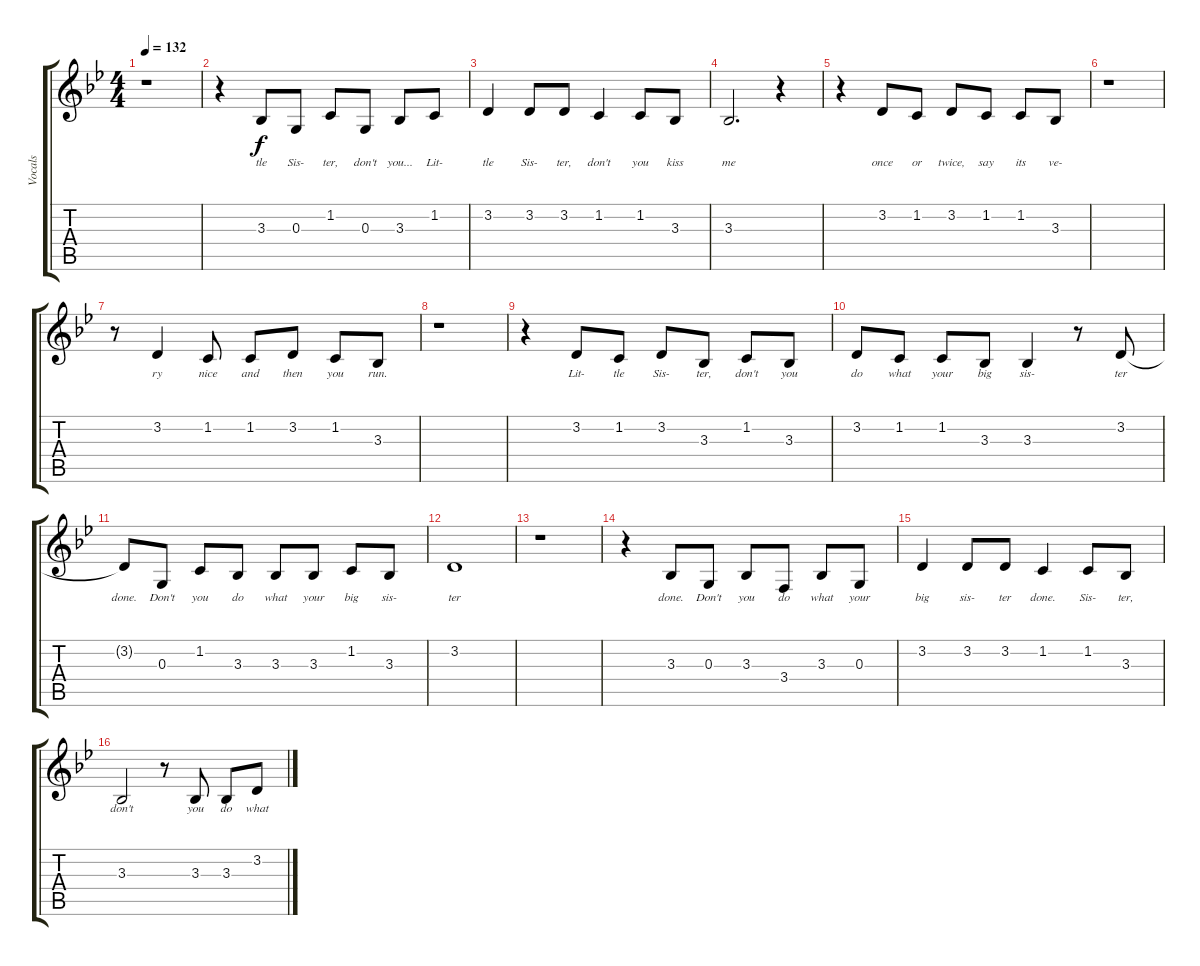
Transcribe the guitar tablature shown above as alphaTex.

\track ("Vocals" "Vocals") {instrument harmonica}
\staff {score tabs}
\tuning (E4 B3 G3 D3 A2 E2) {hide}
\ts (4 4)
\tempo 132
\clef g2
\ks bb
r.1{dy f} |
r.4 3.3.8{lyrics (0 "tle") lyrics (1 "") lyrics (2 "") lyrics (3 "") lyrics (4 "")} 0.3.8{lyrics (0 "Sis-") lyrics (1 "") lyrics (2 "") lyrics (3 "") lyrics (4 "")} 1.2.8{lyrics (0 "ter,") lyrics (1 "") lyrics (2 "") lyrics (3 "") lyrics (4 "")} 0.3.8{lyrics (0 "don't") lyrics (1 "") lyrics (2 "") lyrics (3 "") lyrics (4 "")} 3.3.8{lyrics (0 "you...") lyrics (1 "") lyrics (2 "") lyrics (3 "") lyrics (4 "")} 1.2.8{lyrics (0 "Lit-") lyrics (1 "") lyrics (2 "") lyrics (3 "") lyrics (4 "")} |
3.2.4{lyrics (0 "tle") lyrics (1 "") lyrics (2 "") lyrics (3 "") lyrics (4 "")} 3.2.8{lyrics (0 "Sis-") lyrics (1 "") lyrics (2 "") lyrics (3 "") lyrics (4 "")} 3.2.8{lyrics (0 "ter,") lyrics (1 "") lyrics (2 "") lyrics (3 "") lyrics (4 "")} 1.2.4{lyrics (0 "don't") lyrics (1 "") lyrics (2 "") lyrics (3 "") lyrics (4 "")} 1.2.8{lyrics (0 "you") lyrics (1 "") lyrics (2 "") lyrics (3 "") lyrics (4 "")} 3.3.8{lyrics (0 "kiss") lyrics (1 "") lyrics (2 "") lyrics (3 "") lyrics (4 "")} |
3.3.2{d lyrics (0 "me") lyrics (1 "") lyrics (2 "") lyrics (3 "") lyrics (4 "")} r.4 |
r.4 3.2.8{lyrics (0 "once") lyrics (1 "") lyrics (2 "") lyrics (3 "") lyrics (4 "")} 1.2.8{lyrics (0 "or") lyrics (1 "") lyrics (2 "") lyrics (3 "") lyrics (4 "")} 3.2.8{lyrics (0 "twice,") lyrics (1 "") lyrics (2 "") lyrics (3 "") lyrics (4 "")} 1.2.8{lyrics (0 "say") lyrics (1 "") lyrics (2 "") lyrics (3 "") lyrics (4 "")} 1.2.8{lyrics (0 "its") lyrics (1 "") lyrics (2 "") lyrics (3 "") lyrics (4 "")} 3.3.8{lyrics (0 "ve-") lyrics (1 "") lyrics (2 "") lyrics (3 "") lyrics (4 "")} |
r.1 |
r.8 3.2.4{lyrics (0 "ry") lyrics (1 "") lyrics (2 "") lyrics (3 "") lyrics (4 "")} 1.2.8{lyrics (0 "nice") lyrics (1 "") lyrics (2 "") lyrics (3 "") lyrics (4 "")} 1.2.8{lyrics (0 "and") lyrics (1 "") lyrics (2 "") lyrics (3 "") lyrics (4 "")} 3.2.8{lyrics (0 "then") lyrics (1 "") lyrics (2 "") lyrics (3 "") lyrics (4 "")} 1.2.8{lyrics (0 "you") lyrics (1 "") lyrics (2 "") lyrics (3 "") lyrics (4 "")} 3.3.8{lyrics (0 "run.") lyrics (1 "") lyrics (2 "") lyrics (3 "") lyrics (4 "")} |
r.1 |
r.4 3.2.8{lyrics (0 "Lit-") lyrics (1 "") lyrics (2 "") lyrics (3 "") lyrics (4 "")} 1.2.8{lyrics (0 "tle") lyrics (1 "") lyrics (2 "") lyrics (3 "") lyrics (4 "")} 3.2.8{lyrics (0 "Sis-") lyrics (1 "") lyrics (2 "") lyrics (3 "") lyrics (4 "")} 3.3.8{lyrics (0 "ter,") lyrics (1 "") lyrics (2 "") lyrics (3 "") lyrics (4 "")} 1.2.8{lyrics (0 "don't") lyrics (1 "") lyrics (2 "") lyrics (3 "") lyrics (4 "")} 3.3.8{lyrics (0 "you") lyrics (1 "") lyrics (2 "") lyrics (3 "") lyrics (4 "")} |
3.2.8{lyrics (0 "do") lyrics (1 "") lyrics (2 "") lyrics (3 "") lyrics (4 "")} 1.2.8{lyrics (0 "what") lyrics (1 "") lyrics (2 "") lyrics (3 "") lyrics (4 "")} 1.2.8{lyrics (0 "your") lyrics (1 "") lyrics (2 "") lyrics (3 "") lyrics (4 "")} 3.3.8{lyrics (0 "big") lyrics (1 "") lyrics (2 "") lyrics (3 "") lyrics (4 "")} 3.3.4{lyrics (0 "sis-") lyrics (1 "") lyrics (2 "") lyrics (3 "") lyrics (4 "")} r.8 3.2.8{lyrics (0 "ter") lyrics (1 "") lyrics (2 "") lyrics (3 "") lyrics (4 "")} |
3.2{t}.8{lyrics (0 "done.") lyrics (1 "") lyrics (2 "") lyrics (3 "") lyrics (4 "")} 0.3.8{lyrics (0 "Don't") lyrics (1 "") lyrics (2 "") lyrics (3 "") lyrics (4 "")} 1.2.8{lyrics (0 "you") lyrics (1 "") lyrics (2 "") lyrics (3 "") lyrics (4 "")} 3.3.8{lyrics (0 "do") lyrics (1 "") lyrics (2 "") lyrics (3 "") lyrics (4 "")} 3.3.8{lyrics (0 "what") lyrics (1 "") lyrics (2 "") lyrics (3 "") lyrics (4 "")} 3.3.8{lyrics (0 "your") lyrics (1 "") lyrics (2 "") lyrics (3 "") lyrics (4 "")} 1.2.8{lyrics (0 "big") lyrics (1 "") lyrics (2 "") lyrics (3 "") lyrics (4 "")} 3.3.8{lyrics (0 "sis-") lyrics (1 "") lyrics (2 "") lyrics (3 "") lyrics (4 "")} |
3.2.1{lyrics (0 "ter") lyrics (1 "") lyrics (2 "") lyrics (3 "") lyrics (4 "")} |
r.1 |
r.4 3.3.8{lyrics (0 "done.") lyrics (1 "") lyrics (2 "") lyrics (3 "") lyrics (4 "")} 0.3.8{lyrics (0 "Don't") lyrics (1 "") lyrics (2 "") lyrics (3 "") lyrics (4 "")} 3.3.8{lyrics (0 "you") lyrics (1 "") lyrics (2 "") lyrics (3 "") lyrics (4 "")} 3.4.8{lyrics (0 "do") lyrics (1 "") lyrics (2 "") lyrics (3 "") lyrics (4 "")} 3.3.8{lyrics (0 "what") lyrics (1 "") lyrics (2 "") lyrics (3 "") lyrics (4 "")} 0.3.8{lyrics (0 "your") lyrics (1 "") lyrics (2 "") lyrics (3 "") lyrics (4 "")} |
3.2.4{lyrics (0 "big") lyrics (1 "") lyrics (2 "") lyrics (3 "") lyrics (4 "")} 3.2.8{lyrics (0 "sis-") lyrics (1 "") lyrics (2 "") lyrics (3 "") lyrics (4 "")} 3.2.8{lyrics (0 "ter") lyrics (1 "") lyrics (2 "") lyrics (3 "") lyrics (4 "")} 1.2.4{lyrics (0 "done.") lyrics (1 "") lyrics (2 "") lyrics (3 "") lyrics (4 "")} 1.2.8{lyrics (0 "Sis-") lyrics (1 "") lyrics (2 "") lyrics (3 "") lyrics (4 "")} 3.3.8{lyrics (0 "ter,") lyrics (1 "") lyrics (2 "") lyrics (3 "") lyrics (4 "")} |
3.3.2{lyrics (0 "don't") lyrics (1 "") lyrics (2 "") lyrics (3 "") lyrics (4 "")} r.8 3.3.8{lyrics (0 "you") lyrics (1 "") lyrics (2 "") lyrics (3 "") lyrics (4 "")} 3.3.8{lyrics (0 "do") lyrics (1 "") lyrics (2 "") lyrics (3 "") lyrics (4 "")} 3.2.8{lyrics (0 "what") lyrics (1 "") lyrics (2 "") lyrics (3 "") lyrics (4 "")}
